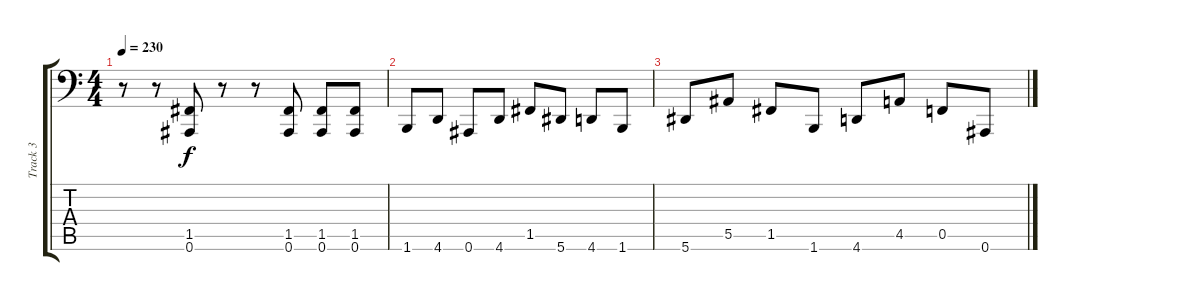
\track ("Track 3" "Track 3") {instrument slapbass1}
\staff {score tabs}
\tuning (C3 G2 Eb2 Bb1 F1 Bb0) {hide}
\ts (4 4)
\tempo 230
\clef f4
\ks c
r.8{dy f} r.8 (1.5 0.6).8 r.8 r.8 (1.5 0.6).8 (1.5 0.6).8 (1.5 0.6).8 |
1.6.8 4.6.8 0.6.8 4.6.8 1.5.8 5.6.8 4.6.8 1.6.8 |
5.6.8 5.5.8 1.5.8 1.6.8 4.6.8 4.5.8 0.5.8 0.6.8
